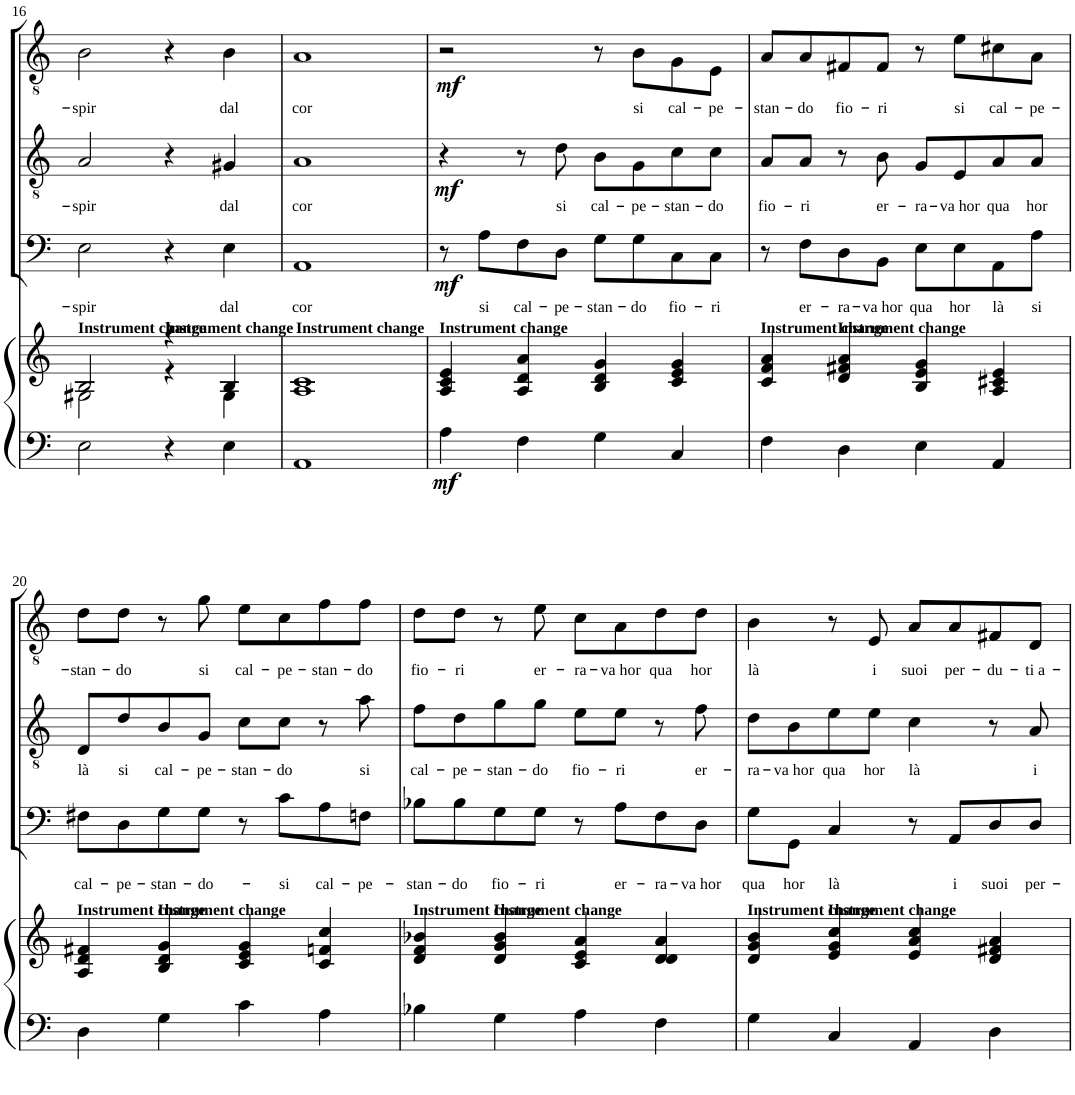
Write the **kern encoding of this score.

**kern	**kern	**dynam	**kern	**text	**dynam	**kern	**text	**dynam	**kern	**text	**dynam
*part4	*part4	*part4	*part3	*part3	*part3	*part2	*part2	*part2	*part1	*part1	*part1
*staff5	*staff4	*staff4/5	*staff3	*staff3	*staff3	*staff2	*staff2	*staff2	*staff1	*staff1	*staff1
*	*	*	*I"Basso	*	*	*I"Tenore II	*	*	*I"Tenore I	*	*
!!LO:PB:g=z
*clefF4	*clefG2	*	*clefF4	*	*	*clefGv2	*	*	*clefGv2	*	*
*k[]	*k[]	*	*k[]	*	*	*k[]	*	*	*k[]	*	*
*M4/4	*M4/4	*	*M4/4	*	*	*M4/4	*	*	*M4/4	*	*
*met(c)	*met(c)	*	*met(c)	*	*	*met(c)	*	*	*met(c)	*	*
=16	=16	=16	=16	=16	=16	=16	=16	=16	=16	=16	=16
*	*^	*	*	*	*	*	*	*	*	*	*
!	!LO:TX:a:B:t=Instrument change	!	!	!	!	!	!	!	!	!	!	!
!	!	!	!	!	!LO:LY:b	!	!	!LO:LY:b	!	!	!LO:LY:b	!
2E\	2B/	2G#X\	.	2E\	-spir	.	2A/	-spir	.	2B\	-spir	.
!	!LO:TX:a:B:t=Instrument change	!	!	!	!	!	!	!	!	!	!	!
4r	4r	4r	.	4r	.	.	4r	.	.	4r	.	.
!	!	!	!	!	!LO:LY:b	!	!	!LO:LY:b	!	!	!LO:LY:b	!
4E\	4B/	4G#\	.	4E\	dal	.	4G#X/	dal	.	4B\	dal	.
=17	=17	=17	=17	=17	=17	=17	=17	=17	=17	=17	=17	=17
!	!LO:TX:a:B:t=Instrument change	!	!	!	!	!	!	!	!	!	!	!
!	!	!	!	!	!LO:LY:b	!	!	!LO:LY:b	!	!	!LO:LY:b	!
1AA	1c	1A	.	1AA	cor	.	1A	cor	.	1A	cor	.
=18	=18	=18	=18	=18	=18	=18	=18	=18	=18	=18	=18	=18
!	!LO:TX:a:B:t=Instrument change	!	!	!	!	!	!	!	!	!	!	!
!	!	!	!LO:DY:b=2	!	!	!LO:DY:b	!	!	!LO:DY:b	!	!	!LO:DY:b
*	*v	*v	*	*	*	*	*	*	*	*	*	*
4A\	4A/ 4c/ 4e/	mf	8r	.	mf	4r	.	mf	2r	.	mf
!	!	!	!	!LO:LY:b	!	!	!	!	!	!	!
.	.	.	8A\L	si	.	.	.	.	.	.	.
!	!	!	!	!LO:LY:b	!	!	!	!	!	!	!
4F\	4A/ 4d/ 4a/	.	8F\	cal-	.	8r	.	.	.	.	.
!	!	!	!	!LO:LY:b	!	!	!LO:LY:b	!	!	!	!
.	.	.	8D\J	-pe-	.	8d\	si	.	.	.	.
!	!	!	!	!LO:LY:b	!	!	!LO:LY:b	!	!	!	!
4G\	4B/ 4d/ 4g/	.	8G\L	-stan-	.	8B\L	cal-	.	8r	.	.
!	!	!	!	!LO:LY:b	!	!	!LO:LY:b	!	!	!LO:LY:b	!
.	.	.	8G\	-do	.	8G\	-pe-	.	8B\L	si	.
!	!	!	!	!LO:LY:b	!	!	!LO:LY:b	!	!	!LO:LY:b	!
4C/	4c/ 4e/ 4g/	.	8C\	fio-	.	8c\	-stan-	.	8G\	cal-	.
!	!	!	!	!LO:LY:b	!	!	!LO:LY:b	!	!	!LO:LY:b	!
.	.	.	8C\J	-ri	.	8c\J	-do	.	8E\J	-pe-	.
=19	=19	=19	=19	=19	=19	=19	=19	=19	=19	=19	=19
!	!LO:TX:a:B:t=Instrument change	!	!	!	!	!	!	!	!	!	!
!	!	!	!	!	!	!	!LO:LY:b	!	!	!LO:LY:b	!
4F\	4c/ 4f/ 4a/	.	8r	.	.	8A/L	fio-	.	8A/L	-stan-	.
!	!	!	!	!LO:LY:b	!	!	!LO:LY:b	!	!	!LO:LY:b	!
.	.	.	8F\L	er-	.	8A/J	-ri	.	8A/	-do	.
!	!LO:TX:a:B:t=Instrument change	!	!	!	!	!	!	!	!	!	!
!	!	!	!	!LO:LY:b	!	!	!	!	!	!LO:LY:b	!
4D\	4d/ 4f#X/ 4a/	.	8D\	-ra-	.	8r	.	.	8F#X/	fio-	.
!	!	!	!	!LO:LY:b	!	!	!LO:LY:b	!	!	!LO:LY:b	!
.	.	.	8BB\J	va hor	.	8B\	er-	.	8F#/J	-ri	.
!	!	!	!	!LO:LY:b	!	!	!LO:LY:b	!	!	!	!
4E\	4B/ 4e/ 4g/	.	8E\L	qua	.	8G/L	-ra-	.	8r	.	.
!	!	!	!	!LO:LY:b	!	!	!LO:LY:b	!	!	!LO:LY:b	!
.	.	.	8E\	hor	.	8E/	va hor	.	8e\L	si	.
!	!	!	!	!LO:LY:b	!	!	!LO:LY:b	!	!	!LO:LY:b	!
4AA/	4A/ 4c#X/ 4e/	.	8AA\	là	.	8A/	qua	.	8c#X\	cal-	.
!	!	!	!	!LO:LY:b	!	!	!LO:LY:b	!	!	!LO:LY:b	!
.	.	.	8A\J	si	.	8A/J	hor	.	8A\J	-pe-	.
!!LO:LB:g=z
=20	=20	=20	=20	=20	=20	=20	=20	=20	=20	=20	=20
!	!LO:TX:a:B:t=Instrument change	!	!	!	!	!	!	!	!	!	!
!	!	!	!	!LO:LY:b	!	!	!LO:LY:b	!	!	!LO:LY:b	!
4D\	4A/ 4d/ 4f#X/	.	8F#X\L	cal-	.	8D/L	là	.	8d\L	-stan-	.
!	!	!	!	!LO:LY:b	!	!	!LO:LY:b	!	!	!LO:LY:b	!
.	.	.	8D\	-pe-	.	8d/	si	.	8d\J	-do	.
!	!LO:TX:a:B:t=Instrument change	!	!	!	!	!	!	!	!	!	!
!	!	!	!	!LO:LY:b	!	!	!LO:LY:b	!	!	!	!
4G\	4B/ 4d/ 4g/	.	8G\	-stan-	.	8B/	cal-	.	8r	.	.
!	!	!	!	!LO:LY:b	!	!	!LO:LY:b	!	!	!LO:LY:b	!
.	.	.	8G\J	-do-	.	8G/J	-pe-	.	8g\	si	.
!	!	!	!	!	!	!	!LO:LY:b	!	!	!LO:LY:b	!
4c\	4c/ 4e/ 4g/	.	8r	.	.	8c\L	-stan-	.	8e\L	cal-	.
!	!	!	!	!LO:LY:b	!	!	!LO:LY:b	!	!	!LO:LY:b	!
.	.	.	8c\L	-si	.	8c\J	-do	.	8c\	-pe-	.
!	!	!	!	!LO:LY:b	!	!	!	!	!	!LO:LY:b	!
4A\	4c/ 4fn/ 4cc/	.	8A\	cal-	.	8r	.	.	8f\	-stan-	.
!	!	!	!	!LO:LY:b	!	!	!LO:LY:b	!	!	!LO:LY:b	!
.	.	.	8Fn\J	-pe-	.	8a\	si	.	8f\J	-do	.
=21	=21	=21	=21	=21	=21	=21	=21	=21	=21	=21	=21
!	!LO:TX:a:B:t=Instrument change	!	!	!	!	!	!	!	!	!	!
!	!	!	!	!LO:LY:b	!	!	!LO:LY:b	!	!	!LO:LY:b	!
4B-X\	4d/ 4f/ 4b-X/	.	8B-X\L	-stan-	.	8f\L	cal-	.	8d\L	fio-	.
!	!	!	!	!LO:LY:b	!	!	!LO:LY:b	!	!	!LO:LY:b	!
.	.	.	8B-\	-do	.	8d\	-pe-	.	8d\J	-ri	.
!	!LO:TX:a:B:t=Instrument change	!	!	!	!	!	!	!	!	!	!
!	!	!	!	!LO:LY:b	!	!	!LO:LY:b	!	!	!	!
4G\	4d/ 4g/ 4b-/	.	8G\	fio-	.	8g\	-stan-	.	8r	.	.
!	!	!	!	!LO:LY:b	!	!	!LO:LY:b	!	!	!LO:LY:b	!
.	.	.	8G\J	-ri	.	8g\J	-do	.	8e\	er-	.
!	!	!	!	!	!	!	!LO:LY:b	!	!	!LO:LY:b	!
4A\	4c/ 4e/ 4a/	.	8r	.	.	8e\L	fio-	.	8c\L	-ra-	.
!	!	!	!	!LO:LY:b	!	!	!LO:LY:b	!	!	!LO:LY:b	!
.	.	.	8A\L	er-	.	8e\J	-ri	.	8A\	va hor	.
!	!	!	!	!LO:LY:b	!	!	!	!	!	!LO:LY:b	!
4F\	4d/ 4d/ 4a/	.	8F\	-ra-	.	8r	.	.	8d\	qua	.
!	!	!	!	!LO:LY:b	!	!	!LO:LY:b	!	!	!LO:LY:b	!
.	.	.	8D\J	va hor	.	8f\	er-	.	8d\J	hor	.
=22	=22	=22	=22	=22	=22	=22	=22	=22	=22	=22	=22
!	!LO:TX:a:B:t=Instrument change	!	!	!	!	!	!	!	!	!	!
!	!	!	!	!LO:LY:b	!	!	!LO:LY:b	!	!	!LO:LY:b	!
4G\	4d/ 4g/ 4b/	.	8G\L	qua	.	8d\L	-ra-	.	4B\	là	.
!	!	!	!	!LO:LY:b	!	!	!LO:LY:b	!	!	!	!
.	.	.	8GG\J	hor	.	8B\	va hor	.	.	.	.
!	!LO:TX:a:B:t=Instrument change	!	!	!	!	!	!	!	!	!	!
!	!	!	!	!LO:LY:b	!	!	!LO:LY:b	!	!	!	!
4C/	4e/ 4g/ 4cc/	.	4C/	là	.	8e\	qua	.	8r	.	.
!	!	!	!	!	!	!	!LO:LY:b	!	!	!LO:LY:b	!
.	.	.	.	.	.	8e\J	hor	.	8E/	i	.
!	!	!	!	!	!	!	!LO:LY:b	!	!	!LO:LY:b	!
4AA/	4e/ 4a/ 4cc/	.	8r	.	.	4c\	là	.	8A/L	suoi	.
!	!	!	!	!LO:LY:b	!	!	!	!	!	!LO:LY:b	!
.	.	.	8AA/L	i	.	.	.	.	8A/	per-	.
!	!	!	!	!LO:LY:b	!	!	!	!	!	!LO:LY:b	!
4D\	4d/ 4f#X/ 4a/	.	8D/	suoi	.	8r	.	.	8F#X/	-du-	.
!	!	!	!	!LO:LY:b	!	!	!LO:LY:b	!	!	!LO:LY:b	!
.	.	.	8D/J	per-	.	8A/	i	.	8D/J	ti a-	.
=	=	=	=	=	=	=	=	=	=	=	=
*-	*-	*-	*-	*-	*-	*-	*-	*-	*-	*-	*-
